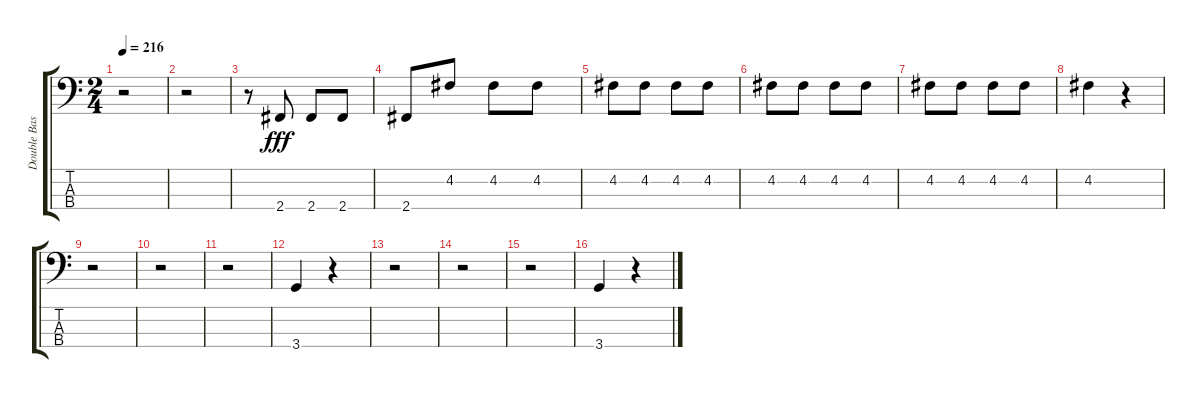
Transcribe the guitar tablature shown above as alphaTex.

\track ("Double Bass" "Double Bas") {instrument contrabass}
\staff {score tabs}
\tuning (G2 D2 A1 E1) {hide}
\ts (2 4)
\tempo 216
\clef f4
\ks c
r.2{dy fff} |
r.2 |
r.8 2.4.8 2.4.8 2.4.8 |
2.4.8 4.2.8 4.2.8 4.2.8 |
4.2.8 4.2.8 4.2.8 4.2.8 |
4.2.8 4.2.8 4.2.8 4.2.8 |
4.2.8 4.2.8 4.2.8 4.2.8 |
4.2.4 r.4 |
r.2 |
r.2 |
r.2 |
3.4.4 r.4 |
r.2 |
r.2 |
r.2 |
3.4.4 r.4
